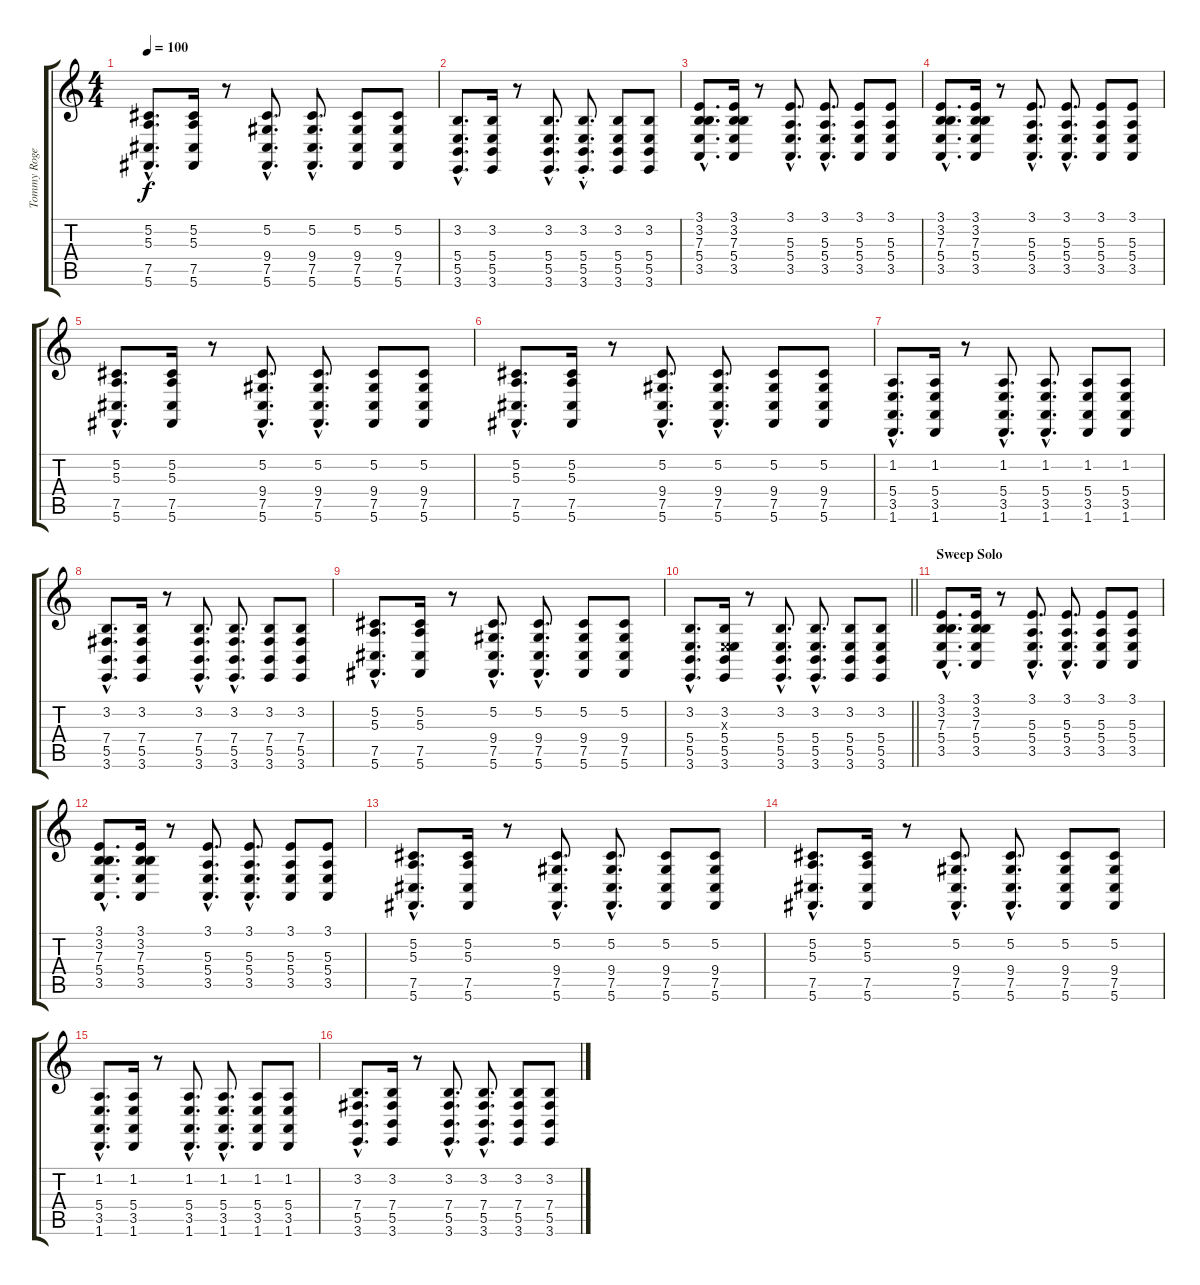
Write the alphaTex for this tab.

\track ("Tommy Rogers" "Tommy Roge") {instrument lead2sawtooth}
\staff {score tabs}
\tuning (Db4 Ab3 E3 B2 Gb2 Db2) {hide}
\ts (4 4)
\tempo 100
\clef g2
\ks c
(5.2{hac} 5.3{hac} 7.5{hac} 5.6{hac}).8{d dy f} (5.2 5.3 7.5 5.6).16 r.8 (5.2{hac} 9.4{hac} 7.5{hac} 5.6{hac}).8{d} (5.2{hac} 9.4{hac} 7.5{hac} 5.6{hac}).8{d} (5.2 9.4 7.5 5.6).8 (5.2 9.4 7.5 5.6).8 |
(3.2{hac} 5.4{hac} 5.5{hac} 3.6{hac}).8{d} (3.2 5.4 5.5 3.6).16 r.8 (3.2{hac} 5.4{hac} 5.5{hac} 3.6{hac}).8{d} (3.2{hac st} 5.4{hac st} 5.5{hac} 3.6{hac st}).8{d} (3.2 5.4 5.5 3.6).8 (3.2 5.4 5.5 3.6).8 |
(3.1{hac} 3.2{hac} 7.3{hac} 5.4{hac} 3.5{hac}).8{d} (3.1 3.2 7.3 5.4 3.5).16 r.8 (3.1{hac} 5.3{hac} 5.4{hac} 3.5{hac}).8{d} (3.1{hac} 5.3{hac} 5.4{hac} 3.5{hac}).8{d} (3.1 5.3 5.4 3.5).8 (3.1 5.3 5.4 3.5).8 |
(3.1{hac} 3.2{hac} 7.3{hac} 5.4{hac} 3.5{hac}).8{d} (3.1 3.2 7.3 5.4 3.5).16 r.8 (3.1{hac} 5.3{hac} 5.4{hac} 3.5{hac}).8{d} (3.1{hac} 5.3{hac} 5.4{hac} 3.5{hac}).8{d} (3.1 5.3 5.4 3.5).8 (3.1 5.3 5.4 3.5).8 |
(5.2{hac} 5.3{hac} 7.5{hac} 5.6{hac}).8{d} (5.2 5.3 7.5 5.6).16 r.8 (5.2{hac} 9.4{hac} 7.5{hac} 5.6{hac}).8{d} (5.2{hac} 9.4{hac} 7.5{hac} 5.6{hac}).8{d} (5.2 9.4 7.5 5.6).8 (5.2 9.4 7.5 5.6).8 |
(5.2{hac} 5.3{hac} 7.5{hac} 5.6{hac}).8{d} (5.2 5.3 7.5 5.6).16 r.8 (5.2{hac} 9.4{hac} 7.5{hac} 5.6{hac}).8{d} (5.2{hac} 9.4{hac} 7.5{hac} 5.6{hac}).8{d} (5.2 9.4 7.5 5.6).8 (5.2 9.4 7.5 5.6).8 |
(1.2{hac} 5.4{hac} 3.5{hac} 1.6{hac}).8{d} (1.2 5.4 3.5 1.6).16 r.8 (1.2{hac} 5.4{hac} 3.5{hac} 1.6{hac}).8{d} (1.2{hac} 5.4{hac} 3.5{hac} 1.6{hac}).8{d} (1.2 5.4 3.5 1.6).8 (1.2 5.4 3.5 1.6).8 |
(3.2{hac} 7.4{hac} 5.5{hac} 3.6{hac}).8{d} (3.2 7.4 5.5 3.6).16 r.8 (3.2{hac} 7.4{hac} 5.5{hac} 3.6{hac}).8{d} (3.2{hac} 7.4{hac} 5.5{hac} 3.6{hac}).8{d} (3.2 7.4 5.5 3.6).8 (3.2 7.4 5.5 3.6).8 |
(5.2{hac} 5.3{hac} 7.5{hac} 5.6{hac}).8{d} (5.2 5.3 7.5 5.6).16 r.8 (5.2{hac} 9.4{hac} 7.5{hac} 5.6{hac}).8{d} (5.2{hac} 9.4{hac} 7.5{hac} 5.6{hac}).8{d} (5.2 9.4 7.5 5.6).8 (5.2 9.4 7.5 5.6).8 |
\barLineRight lightlight
(3.2{hac} 5.4{hac} 5.5{hac} 3.6{hac}).8{d} (3.2 0.3{x} 5.4 5.5 3.6).16 r.8 (3.2{hac} 5.4{hac} 5.5{hac} 3.6{hac}).8{d} (3.2{hac} 5.4{hac} 5.5{hac} 3.6{hac}).8{d} (3.2 5.4 5.5 3.6).8 (3.2 5.4 5.5 3.6).8 |
\section ("" "Sweep Solo")
(3.1{hac} 3.2{hac} 7.3{hac} 5.4{hac} 3.5{hac}).8{d} (3.1 3.2 7.3 5.4 3.5).16 r.8 (3.1{hac} 5.3{hac} 5.4{hac} 3.5{hac}).8{d} (3.1{hac} 5.3{hac} 5.4{hac} 3.5{hac}).8{d} (3.1 5.3 5.4 3.5).8 (3.1 5.3 5.4 3.5).8 |
(3.1{hac} 3.2{hac} 7.3{hac} 5.4{hac} 3.5{hac}).8{d} (3.1 3.2 7.3 5.4 3.5).16 r.8 (3.1{hac} 5.3{hac} 5.4{hac} 3.5{hac}).8{d} (3.1{hac} 5.3{hac} 5.4{hac} 3.5{hac}).8{d} (3.1 5.3 5.4 3.5).8 (3.1 5.3 5.4 3.5).8 |
(5.2{hac} 5.3{hac} 7.5{hac} 5.6{hac}).8{d} (5.2 5.3 7.5 5.6).16 r.8 (5.2{hac} 9.4{hac} 7.5{hac} 5.6{hac}).8{d} (5.2{hac} 9.4{hac} 7.5{hac} 5.6{hac}).8{d} (5.2 9.4 7.5 5.6).8 (5.2 9.4 7.5 5.6).8 |
(5.2{hac} 5.3{hac} 7.5{hac} 5.6{hac}).8{d} (5.2 5.3 7.5 5.6).16 r.8 (5.2{hac} 9.4{hac} 7.5{hac} 5.6{hac}).8{d} (5.2{hac} 9.4{hac} 7.5{hac} 5.6{hac}).8{d} (5.2 9.4 7.5 5.6).8 (5.2 9.4 7.5 5.6).8 |
(1.2{hac} 5.4{hac} 3.5{hac} 1.6{hac}).8{d} (1.2 5.4 3.5 1.6).16 r.8 (1.2{hac} 5.4{hac} 3.5{hac} 1.6{hac}).8{d} (1.2{hac} 5.4{hac} 3.5{hac} 1.6{hac}).8{d} (1.2 5.4 3.5 1.6).8 (1.2 5.4 3.5 1.6).8 |
(3.2{hac} 7.4{hac} 5.5{hac} 3.6{hac}).8{d} (3.2 7.4 5.5 3.6).16 r.8 (3.2{hac} 7.4{hac} 5.5{hac} 3.6{hac}).8{d} (3.2{hac} 7.4{hac} 5.5{hac} 3.6{hac}).8{d} (3.2 7.4 5.5 3.6).8 (3.2 7.4 5.5 3.6).8
